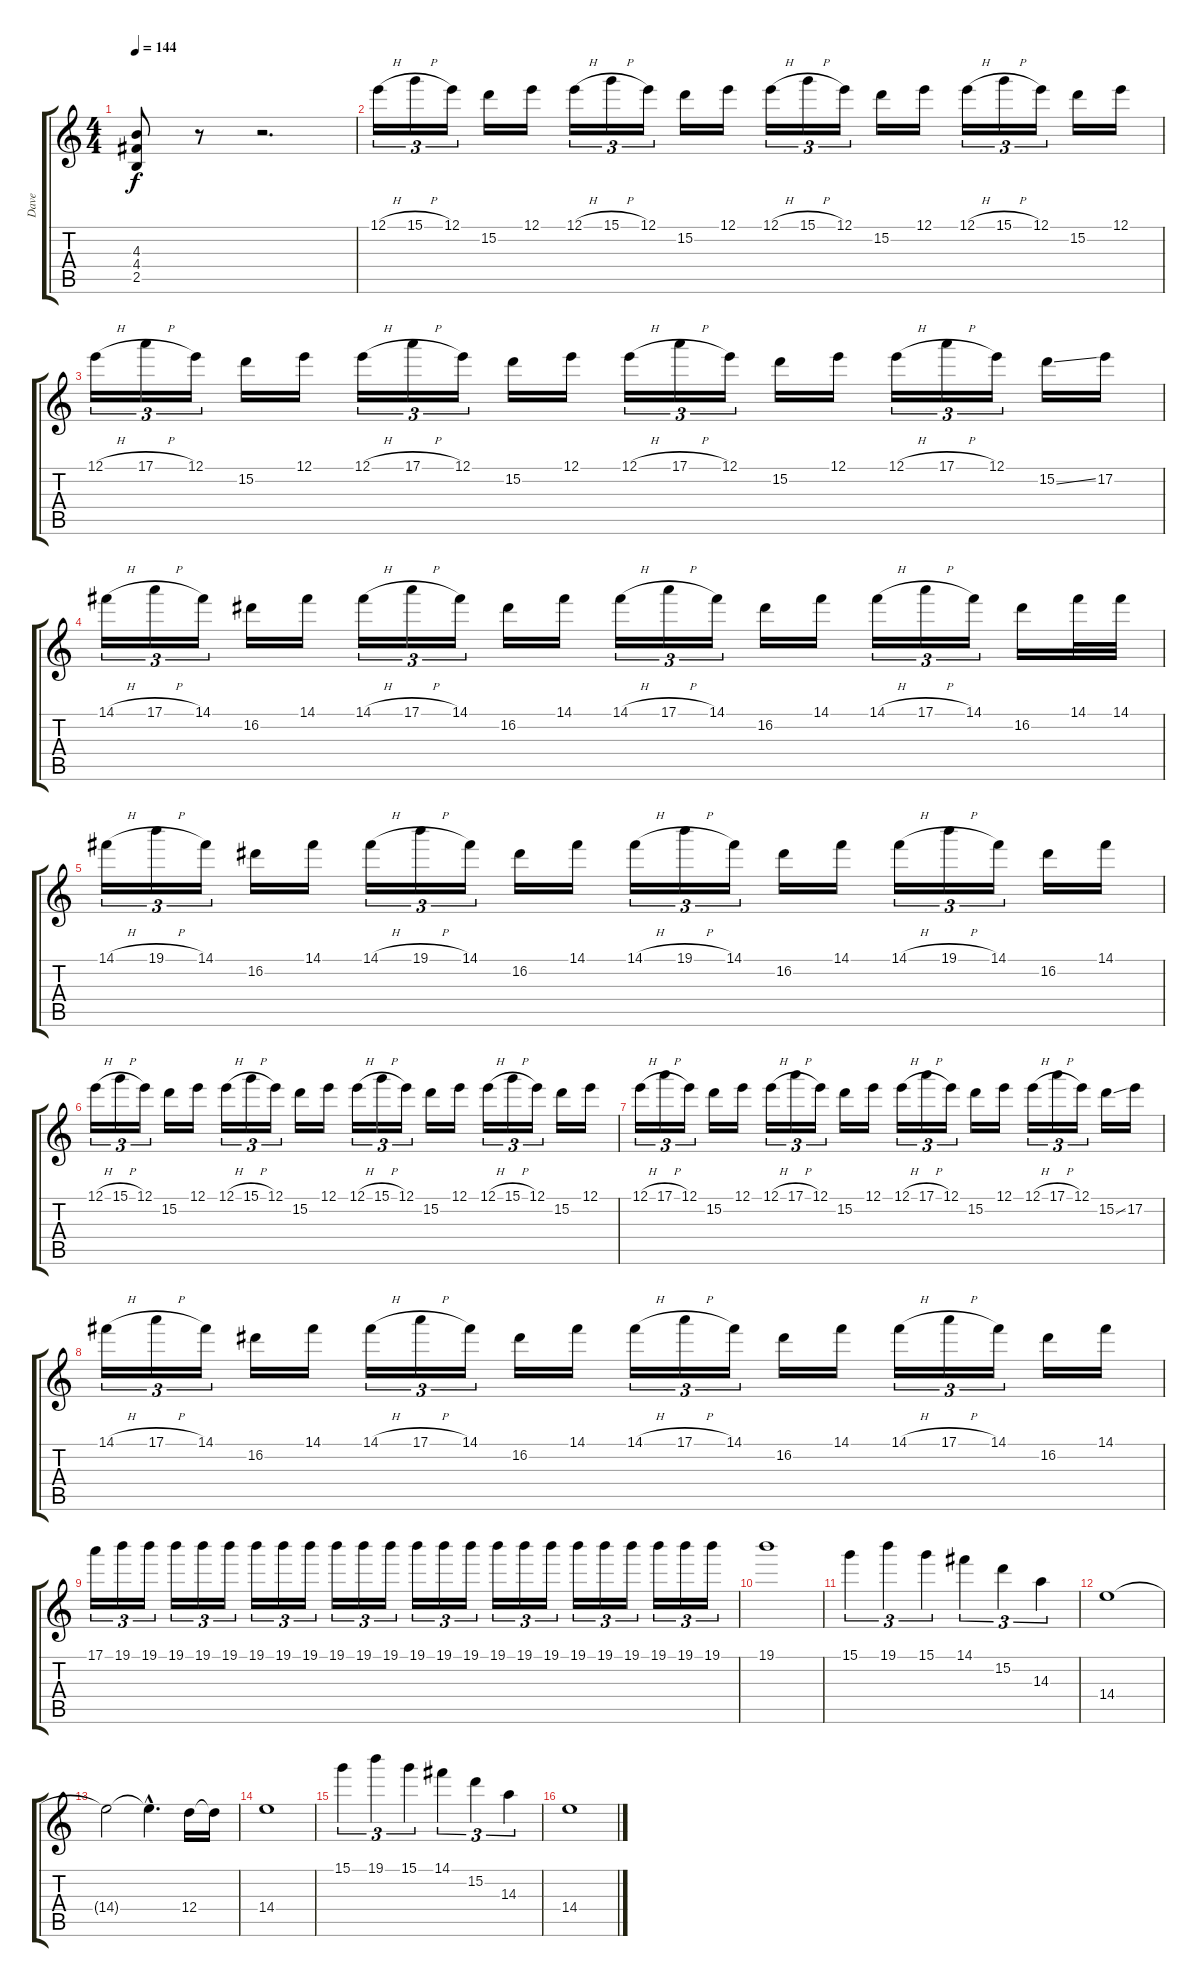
\track ("Dave" "Dave") {instrument distortionguitar}
\staff {score tabs}
\tuning (E4 B3 G3 D3 A2 E2) {hide}
\ts (4 4)
\tempo 144
\clef g2
\ks c
(4.3 4.4 2.5).8{dy f} r.8 r.2{d} |
12.1{h}.16{tu (3 2)} 15.1{h}.16{tu (3 2)} 12.1.16{tu (3 2)} 15.2.16 12.1.16 12.1{h}.16{tu (3 2)} 15.1{h}.16{tu (3 2)} 12.1.16{tu (3 2)} 15.2.16 12.1.16 12.1{h}.16{tu (3 2)} 15.1{h}.16{tu (3 2)} 12.1.16{tu (3 2)} 15.2.16 12.1.16 12.1{h}.16{tu (3 2)} 15.1{h}.16{tu (3 2)} 12.1.16{tu (3 2)} 15.2.16 12.1.16 |
12.1{h}.16{tu (3 2)} 17.1{h}.16{tu (3 2)} 12.1.16{tu (3 2)} 15.2.16 12.1.16 12.1{h}.16{tu (3 2)} 17.1{h}.16{tu (3 2)} 12.1.16{tu (3 2)} 15.2.16 12.1.16 12.1{h}.16{tu (3 2)} 17.1{h}.16{tu (3 2)} 12.1.16{tu (3 2)} 15.2.16 12.1.16 12.1{h}.16{tu (3 2)} 17.1{h}.16{tu (3 2)} 12.1.16{tu (3 2)} 15.2{ss}.16 17.2.16 |
14.1{h}.16{tu (3 2)} 17.1{h}.16{tu (3 2)} 14.1.16{tu (3 2)} 16.2.16 14.1.16 14.1{h}.16{tu (3 2)} 17.1{h}.16{tu (3 2)} 14.1.16{tu (3 2)} 16.2.16 14.1.16 14.1{h}.16{tu (3 2)} 17.1{h}.16{tu (3 2)} 14.1.16{tu (3 2)} 16.2.16 14.1.16 14.1{h}.16{tu (3 2)} 17.1{h}.16{tu (3 2)} 14.1.16{tu (3 2)} 16.2.16 14.1.32 14.1.32 |
14.1{h}.16{tu (3 2)} 19.1{h}.16{tu (3 2)} 14.1.16{tu (3 2)} 16.2.16 14.1.16 14.1{h}.16{tu (3 2)} 19.1{h}.16{tu (3 2)} 14.1.16{tu (3 2)} 16.2.16 14.1.16 14.1{h}.16{tu (3 2)} 19.1{h}.16{tu (3 2)} 14.1.16{tu (3 2)} 16.2.16 14.1.16 14.1{h}.16{tu (3 2)} 19.1{h}.16{tu (3 2)} 14.1.16{tu (3 2)} 16.2.16 14.1.16 |
12.1{h}.16{tu (3 2)} 15.1{h}.16{tu (3 2)} 12.1.16{tu (3 2)} 15.2.16 12.1.16 12.1{h}.16{tu (3 2)} 15.1{h}.16{tu (3 2)} 12.1.16{tu (3 2)} 15.2.16 12.1.16 12.1{h}.16{tu (3 2)} 15.1{h}.16{tu (3 2)} 12.1.16{tu (3 2)} 15.2.16 12.1.16 12.1{h}.16{tu (3 2)} 15.1{h}.16{tu (3 2)} 12.1.16{tu (3 2)} 15.2.16 12.1.16 |
12.1{h}.16{tu (3 2)} 17.1{h}.16{tu (3 2)} 12.1.16{tu (3 2)} 15.2.16 12.1.16 12.1{h}.16{tu (3 2)} 17.1{h}.16{tu (3 2)} 12.1.16{tu (3 2)} 15.2.16 12.1.16 12.1{h}.16{tu (3 2)} 17.1{h}.16{tu (3 2)} 12.1.16{tu (3 2)} 15.2.16 12.1.16 12.1{h}.16{tu (3 2)} 17.1{h}.16{tu (3 2)} 12.1.16{tu (3 2)} 15.2{ss}.16 17.2.16 |
14.1{h}.16{tu (3 2)} 17.1{h}.16{tu (3 2)} 14.1.16{tu (3 2)} 16.2.16 14.1.16 14.1{h}.16{tu (3 2)} 17.1{h}.16{tu (3 2)} 14.1.16{tu (3 2)} 16.2.16 14.1.16 14.1{h}.16{tu (3 2)} 17.1{h}.16{tu (3 2)} 14.1.16{tu (3 2)} 16.2.16 14.1.16 14.1{h}.16{tu (3 2)} 17.1{h}.16{tu (3 2)} 14.1.16{tu (3 2)} 16.2.16 14.1.16 |
17.1.16{tu (3 2)} 19.1.16{tu (3 2)} 19.1.16{tu (3 2)} 19.1.16{tu (3 2)} 19.1.16{tu (3 2)} 19.1.16{tu (3 2)} 19.1.16{tu (3 2)} 19.1.16{tu (3 2)} 19.1.16{tu (3 2)} 19.1.16{tu (3 2)} 19.1.16{tu (3 2)} 19.1.16{tu (3 2)} 19.1.16{tu (3 2)} 19.1.16{tu (3 2)} 19.1.16{tu (3 2)} 19.1.16{tu (3 2)} 19.1.16{tu (3 2)} 19.1.16{tu (3 2)} 19.1.16{tu (3 2)} 19.1.16{tu (3 2)} 19.1.16{tu (3 2)} 19.1.16{tu (3 2)} 19.1.16{tu (3 2)} 19.1.16{tu (3 2)} |
19.1.1 |
15.1.4{tu (3 2)} 19.1.4{tu (3 2)} 15.1.4{tu (3 2)} 14.1.4{tu (3 2)} 15.2.4{tu (3 2)} 14.3.4{tu (3 2)} |
14.4.1 |
14.4{t}.2 14.4{hac t}.4{d} 12.4.16 12.4{t}.16 |
14.4.1 |
15.1.4{tu (3 2)} 19.1.4{tu (3 2)} 15.1.4{tu (3 2)} 14.1.4{tu (3 2)} 15.2.4{tu (3 2)} 14.3.4{tu (3 2)} |
14.4.1
